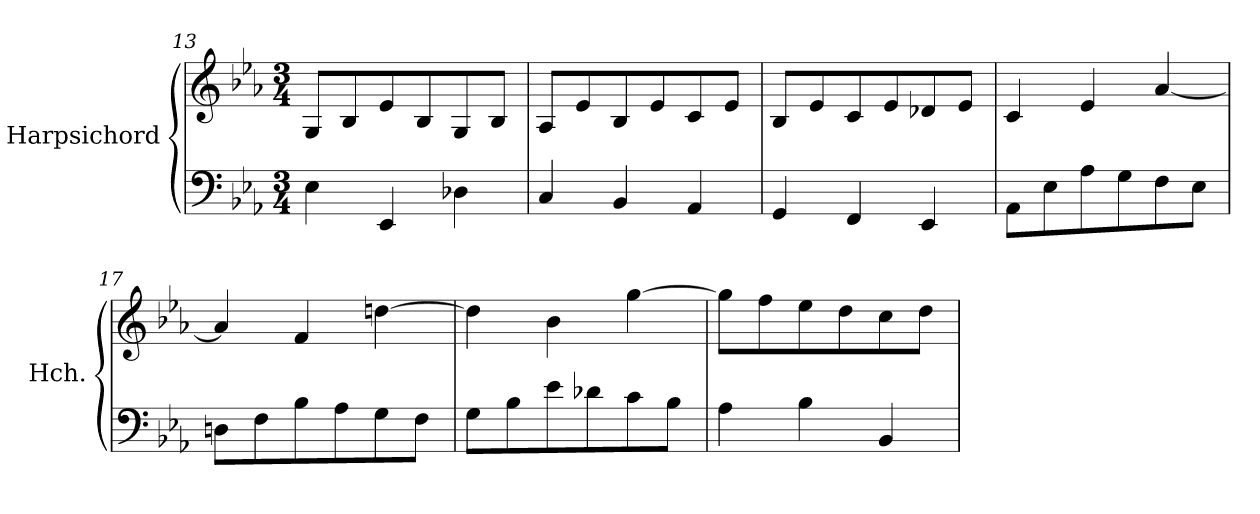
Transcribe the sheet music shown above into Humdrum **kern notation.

**kern	**kern
*part1	*part1
*staff2	*staff1
*I"Harpsichord	*
*I'Hch.	*
*clefF4	*clefG2
*k[b-e-a-]	*k[b-e-a-]
*M3/4	*M3/4
=13	=13
4E-\	8G/L
.	8B-/
4EE-/	8e-/
.	8B-/
4D-X\	8G/
.	8B-/J
=14	=14
4C/	8A-/L
.	8e-/
4BB-/	8B-/
.	8e-/
4AA-/	8c/
.	8e-/J
=15	=15
4GG/	8B-/L
.	8e-/
4FF/	8c/
.	8e-/
4EE-/	8d-X/
.	8e-/J
=16	=16
8AA-\L	4c/
8E-\	.
8A-\	4e-/
8G\	.
8F\	[4a-/
8E-\J	.
!!LO:LB:g=z
=17	=17
8Dn\L	4a-/]
8F\	.
8B-\	4f/
8A-\	.
8G\	[4ddn\
8F\J	.
!!LO:LB:g=z
=18	=18
8G\L	4dd\]
8B-\	.
8e-\	4b-\
8d-X\	.
8c\	[4gg\
8B-\J	.
=19	=19
4A-\	8gg\L]
.	8ff\
4B-\	8ee-\
.	8dd\
4BB-/	8cc\
.	8dd\J
=	=
*-	*-
